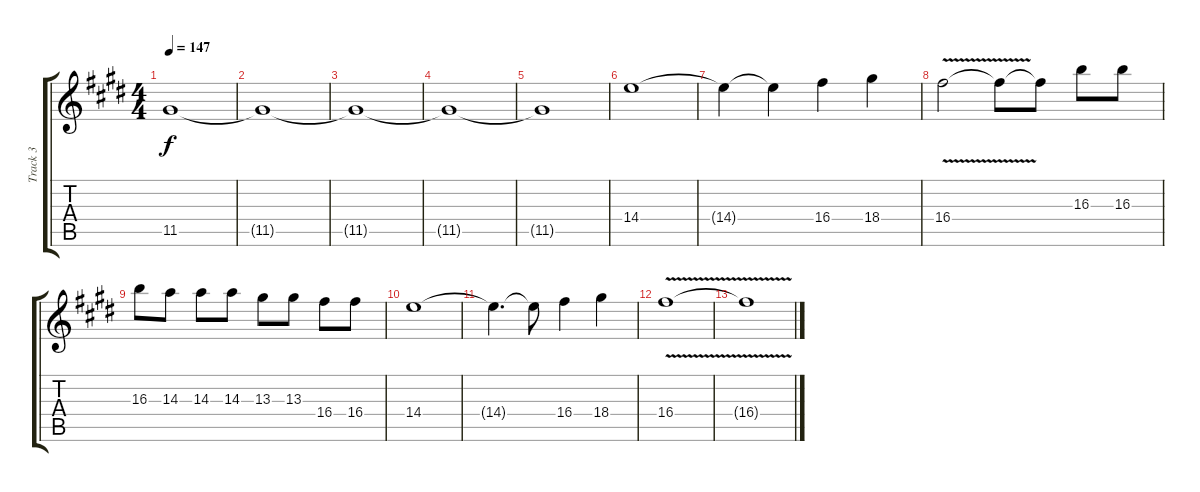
\track ("Track 3" "Track 3") {instrument distortionguitar}
\staff {score tabs}
\tuning (E4 B3 G3 D3 A2 E2) {hide}
\ts (4 4)
\tempo 147
\clef g2
\ks e
11.5{t}.1{dy f} |
11.5{t}.1 |
11.5{t}.1 |
11.5{t}.1 |
11.5{t}.1 |
14.4.1 |
14.4{t}.4 14.4{t}.4 16.4.4 18.4.4 |
16.4{v}.2 16.4{t}.8 16.4{t}.8 16.3.8 16.3.8 |
16.3.8 14.3.8 14.3.8 14.3.8 13.3.8 13.3.8 16.4.8 16.4.8 |
14.4.1 |
14.4{t}.4{d} 14.4{t}.8 16.4.4 18.4.4 |
16.4{v}.1 |
16.4{t}.1
